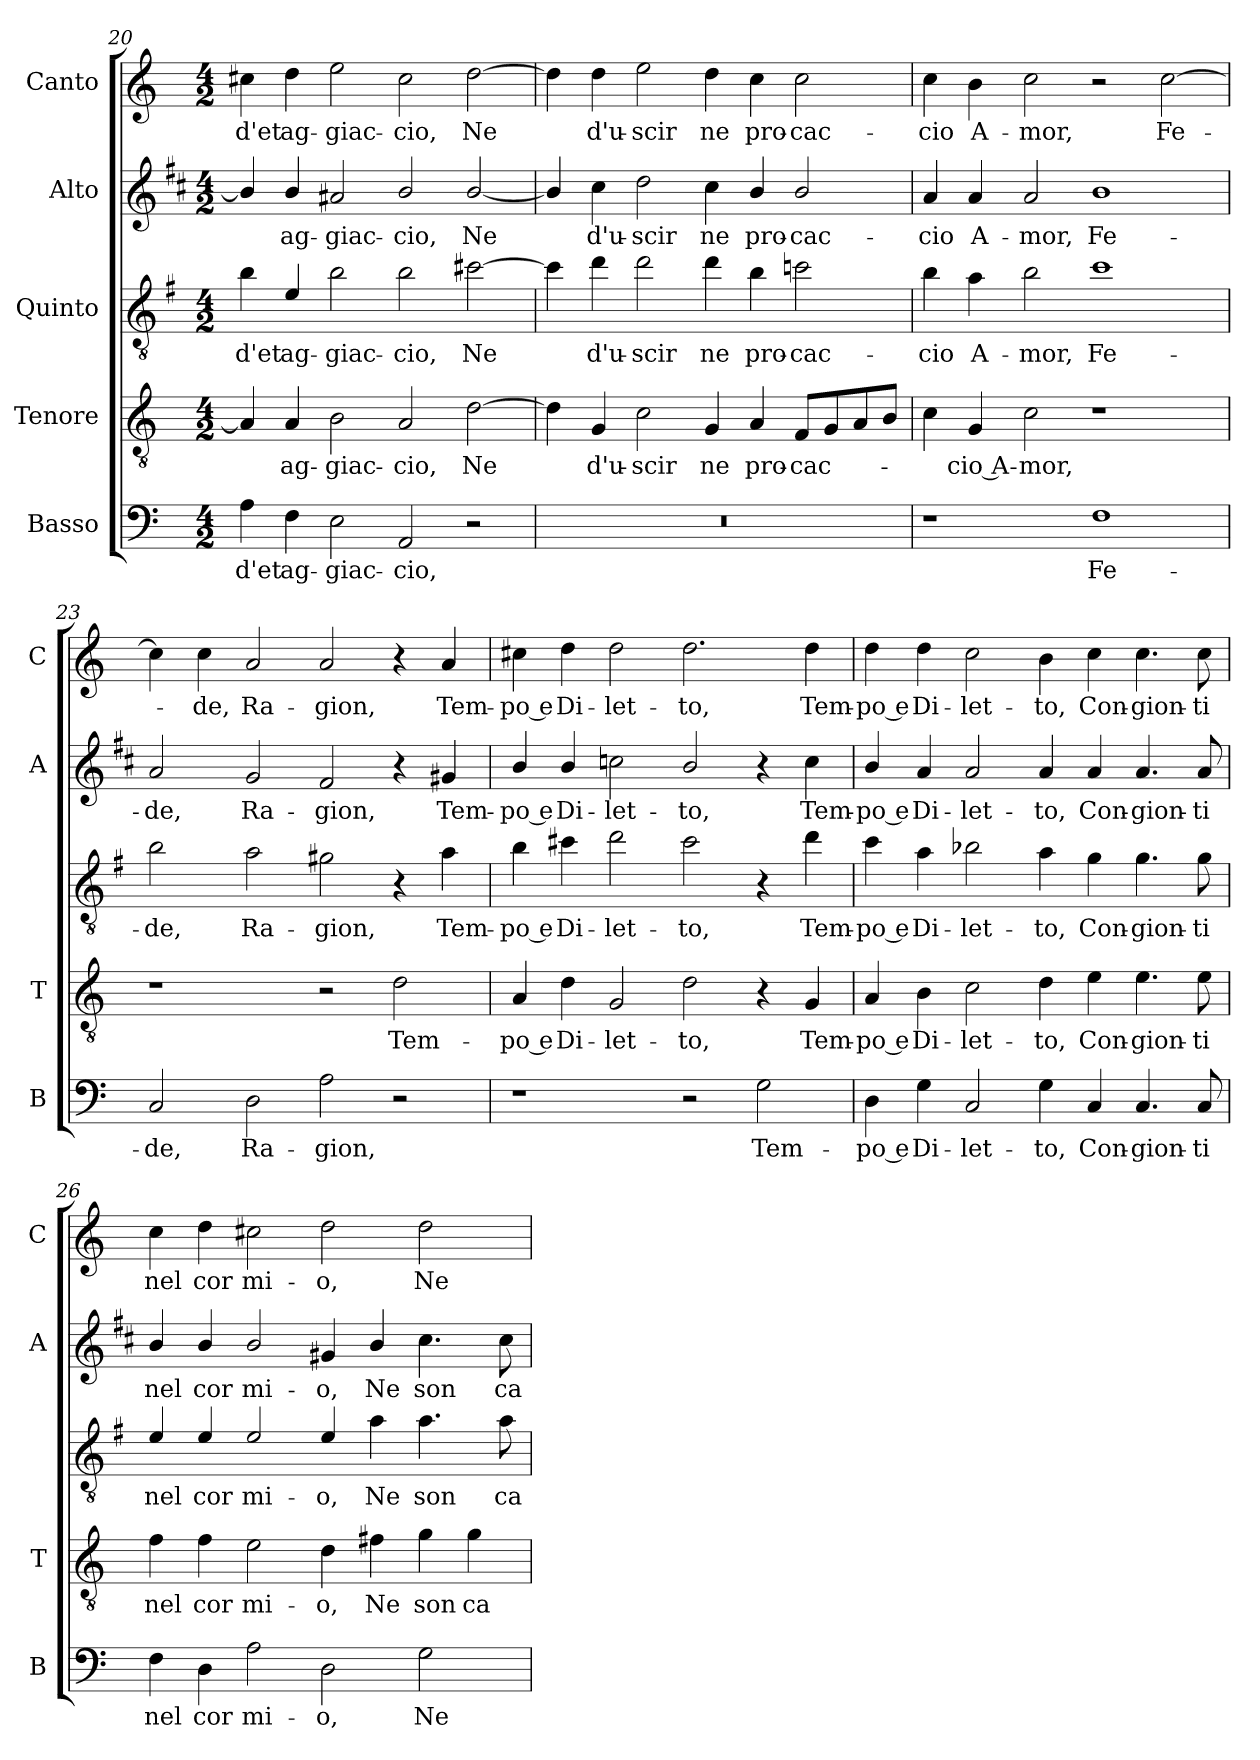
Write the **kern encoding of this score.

**kern	**text	**kern	**text	**kern	**text	**kern	**text	**kern	**text
*part5	*part5	*part4	*part4	*part3	*part3	*part2	*part2	*part1	*part1
*staff5	*staff5	*staff4	*staff4	*staff3	*staff3	*staff2	*staff2	*staff1	*staff1
*I"Basso	*	*I"Tenore	*	*I"Quinto	*	*I"Alto	*	*I"Canto	*
*I'B	*	*I'T	*	*	*	*I'A	*	*I'C	*
*clefF4	*	*clefGv2	*	*clefGv2	*	*clefG2	*	*clefG2	*
*	*	*	*	*ITrd4c7	*	*ITrd1c2	*	*	*
*k[]	*	*k[]	*	*k[]	*	*k[]	*	*k[]	*
*C:	*	*C:	*	*C:	*	*C:	*	*C:	*
*M4/2	*	*M4/2	*	*M4/2	*	*M4/2	*	*M4/2	*
=20	=20	=20	=20	=20	=20	=20	=20	=20	=20
!	!LO:LY:b	!	!	!	!LO:LY:b	!	!	!	!LO:LY:b
4A\	-d'et	4A/]	.	4e\	-d'et	4a/]	.	4cc#X\	-d'et
!	!LO:LY:b	!	!LO:LY:b	!	!LO:LY:b	!	!LO:LY:b	!	!LO:LY:b
4F\	ag-	4A/	ag-	4A/	ag-	4a/	ag-	4dd\	ag-
!	!LO:LY:b	!	!LO:LY:b	!	!LO:LY:b	!	!LO:LY:b	!	!LO:LY:b
2E\	-giac-	2B\	-giac-	2e\	-giac-	2g#X/	-giac-	2ee\	-giac-
!	!LO:LY:b	!	!LO:LY:b	!	!LO:LY:b	!	!LO:LY:b	!	!LO:LY:b
2AA/	-cio,	2A/	-cio,	2e\	-cio,	2a/	-cio,	2cc#\	-cio,
!	!	!	!LO:LY:b	!	!LO:LY:b	!	!LO:LY:b	!	!LO:LY:b
2r	.	[2d\	Ne	[2f#X\	Ne	[2a/	Ne	[2dd\	Ne
!!LO:PB:g=z
=21	=21	=21	=21	=21	=21	=21	=21	=21	=21
0r	.	4d\]	.	4f#\]	.	4a/]	.	4dd\]	.
!	!	!	!LO:LY:b	!	!LO:LY:b	!	!LO:LY:b	!	!LO:LY:b
.	.	4G/	d'u-	4g\	d'u-	4b\	d'u-	4dd\	d'u-
!	!	!	!LO:LY:b	!	!LO:LY:b	!	!LO:LY:b	!	!LO:LY:b
.	.	2c\	-scir	2g\	-scir	2cc\	-scir	2ee\	-scir
!	!	!	!LO:LY:b	!	!LO:LY:b	!	!LO:LY:b	!	!LO:LY:b
.	.	4G/	ne	4g\	ne	4b\	ne	4dd\	ne
!	!	!	!LO:LY:b	!	!LO:LY:b	!	!LO:LY:b	!	!LO:LY:b
.	.	4A/	pro-	4e\	pro-	4a/	pro-	4cc\	pro-
!	!	!	!LO:LY:b	!	!LO:LY:b	!	!LO:LY:b	!	!LO:LY:b
.	.	8F/L	-cac-	2fn\	-cac-	2a/	-cac-	2cc\	-cac-
.	.	8G/	.	.	.	.	.	.	.
.	.	8A/	.	.	.	.	.	.	.
.	.	8B/J	.	.	.	.	.	.	.
=22	=22	=22	=22	=22	=22	=22	=22	=22	=22
!	!	!	!	!	!LO:LY:b	!	!LO:LY:b	!	!LO:LY:b
1r	.	4c\	.	4e\	-cio	4g/	-cio	4cc\	-cio
!	!	!	!LO:LY:b	!	!LO:LY:b	!	!LO:LY:b	!	!LO:LY:b
.	.	4G/	-cio A-	4d\	A-	4g/	A-	4b\	A-
!	!	!	!LO:LY:b	!	!LO:LY:b	!	!LO:LY:b	!	!LO:LY:b
.	.	2c\	-mor,	2e\	-mor,	2g/	-mor,	2cc\	-mor,
!	!LO:LY:b	!	!	!	!LO:LY:b	!	!LO:LY:b	!	!
1F	Fe-	1r	.	1f	Fe-	1a	Fe-	2r	.
!	!	!	!	!	!	!	!	!	!LO:LY:b
.	.	.	.	.	.	.	.	[2cc\	Fe-
=23	=23	=23	=23	=23	=23	=23	=23	=23	=23
!	!LO:LY:b	!	!	!	!LO:LY:b	!	!LO:LY:b	!	!
2C/	-de,	1r	.	2e\	-de,	2g/	-de,	4cc\]	.
!	!	!	!	!	!	!	!	!	!LO:LY:b
.	.	.	.	.	.	.	.	4cc\	-de,
!	!LO:LY:b	!	!	!	!LO:LY:b	!	!LO:LY:b	!	!LO:LY:b
2D\	Ra-	.	.	2d\	Ra-	2f/	Ra-	2a/	Ra-
!	!LO:LY:b	!	!	!	!LO:LY:b	!	!LO:LY:b	!	!LO:LY:b
2A\	-gion,	2r	.	2c#X\	-gion,	2e/	-gion,	2a/	-gion,
!	!	!	!LO:LY:b	!	!	!	!	!	!
2r	.	2d\	Tem-	4r	.	4r	.	4r	.
!	!	!	!	!	!LO:LY:b	!	!LO:LY:b	!	!LO:LY:b
.	.	.	.	4d\	Tem-	4f#X/	Tem-	4a/	Tem-
=24	=24	=24	=24	=24	=24	=24	=24	=24	=24
!	!	!	!LO:LY:b	!	!LO:LY:b	!	!LO:LY:b	!	!LO:LY:b
1r	.	4A/	-po e	4e\	-po e	4a/	-po e	4cc#X\	-po e
!	!	!	!LO:LY:b	!	!LO:LY:b	!	!LO:LY:b	!	!LO:LY:b
.	.	4d\	Di-	4f#X\	Di-	4a/	Di-	4dd\	Di-
!	!	!	!LO:LY:b	!	!LO:LY:b	!	!LO:LY:b	!	!LO:LY:b
.	.	2G/	-let-	2g\	-let-	2b-X\	-let-	2dd\	-let-
!	!	!	!LO:LY:b	!	!LO:LY:b	!	!LO:LY:b	!	!LO:LY:b
2r	.	2d\	-to,	2f#\	-to,	2a/	-to,	2.dd\	-to,
!	!LO:LY:b	!	!	!	!	!	!	!	!
2G\	Tem-	4r	.	4r	.	4r	.	.	.
!	!	!	!LO:LY:b	!	!LO:LY:b	!	!LO:LY:b	!	!LO:LY:b
.	.	4G/	Tem-	4g\	Tem-	4b-\	Tem-	4dd\	Tem-
!!LO:LB:g=z
=25	=25	=25	=25	=25	=25	=25	=25	=25	=25
!	!LO:LY:b	!	!LO:LY:b	!	!LO:LY:b	!	!LO:LY:b	!	!LO:LY:b
4D\	-po e	4A/	-po e	4f\	-po e	4a/	-po e	4dd\	-po e
!	!LO:LY:b	!	!LO:LY:b	!	!LO:LY:b	!	!LO:LY:b	!	!LO:LY:b
4G\	Di-	4B\	Di-	4d\	Di-	4g/	Di-	4dd\	Di-
!	!LO:LY:b	!	!LO:LY:b	!	!LO:LY:b	!	!LO:LY:b	!	!LO:LY:b
2C/	-let-	2c\	-let-	2e-X\	-let-	2g/	-let-	2cc\	-let-
!	!LO:LY:b	!	!LO:LY:b	!	!LO:LY:b	!	!LO:LY:b	!	!LO:LY:b
4G\	-to,	4d\	-to,	4d\	-to,	4g/	-to,	4b\	-to,
!	!LO:LY:b	!	!LO:LY:b	!	!LO:LY:b	!	!LO:LY:b	!	!LO:LY:b
4C/	Con-	4e\	Con-	4c\	Con-	4g/	Con-	4cc\	Con-
!	!LO:LY:b	!	!LO:LY:b	!	!LO:LY:b	!	!LO:LY:b	!	!LO:LY:b
4.C/	-gion-	4.e\	-gion-	4.c\	-gion-	4.g/	-gion-	4.cc\	-gion-
!	!LO:LY:b	!	!LO:LY:b	!	!LO:LY:b	!	!LO:LY:b	!	!LO:LY:b
8C/	-ti	8e\	-ti	8c\	-ti	8g/	-ti	8cc\	-ti
=26	=26	=26	=26	=26	=26	=26	=26	=26	=26
!	!LO:LY:b	!	!LO:LY:b	!	!LO:LY:b	!	!LO:LY:b	!	!LO:LY:b
4F\	nel	4f\	nel	4A/	nel	4a/	nel	4cc\	nel
!	!LO:LY:b	!	!LO:LY:b	!	!LO:LY:b	!	!LO:LY:b	!	!LO:LY:b
4D\	cor	4f\	cor	4A/	cor	4a/	cor	4dd\	cor
!	!LO:LY:b	!	!LO:LY:b	!	!LO:LY:b	!	!LO:LY:b	!	!LO:LY:b
2A\	mi-	2e\	mi-	2A/	mi-	2a/	mi-	2cc#X\	mi-
!	!LO:LY:b	!	!LO:LY:b	!	!LO:LY:b	!	!LO:LY:b	!	!LO:LY:b
2D\	-o,	4d\	-o,	4A/	-o,	4f#X/	-o,	2dd\	-o,
!	!	!	!LO:LY:b	!	!LO:LY:b	!	!LO:LY:b	!	!
.	.	4f#X\	Ne	4d\	Ne	4a/	Ne	.	.
!	!LO:LY:b	!	!LO:LY:b	!	!LO:LY:b	!	!LO:LY:b	!	!LO:LY:b
2G\	Ne	4g\	son	4.d\	son	4.b\	son	2dd\	Ne
!	!	!	!LO:LY:b	!	!	!	!	!	!
.	.	4g\	ca-	.	.	.	.	.	.
!	!	!	!	!	!LO:LY:b	!	!LO:LY:b	!	!
.	.	.	.	8d\	ca-	8b\	ca-	.	.
=	=	=	=	=	=	=	=	=	=
*-	*-	*-	*-	*-	*-	*-	*-	*-	*-
